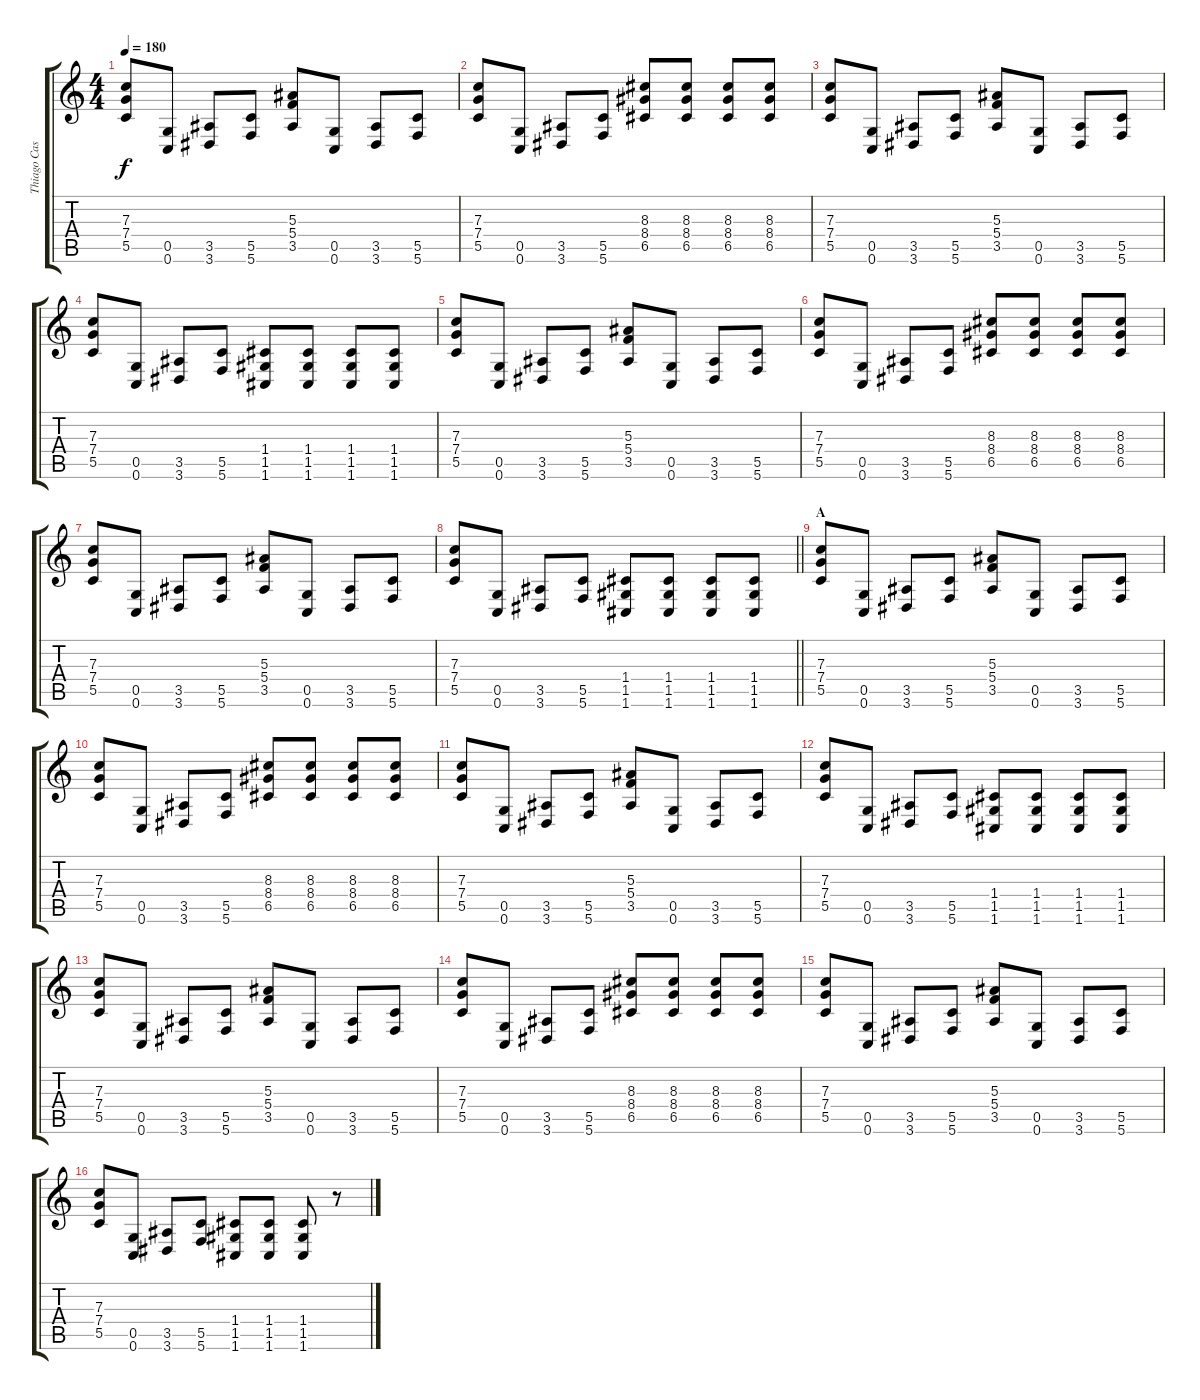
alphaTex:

\track ("Thiago Castro" "Thiago Cas") {instrument distortionguitar}
\staff {score tabs}
\tuning (D4 A3 F3 C3 G2 C2) {hide}
\ts (4 4)
\tempo 180
\clef g2
\ks c
(7.3 7.4 5.5).8{dy f} (0.5 0.6).8 (3.5 3.6).8 (5.5 5.6).8 (5.3 5.4 3.5).8 (0.5 0.6).8 (3.5 3.6).8 (5.5 5.6).8 |
(7.3 7.4 5.5).8 (0.5 0.6).8 (3.5 3.6).8 (5.5 5.6).8 (8.3 8.4 6.5).8 (8.3 8.4 6.5).8 (8.3 8.4 6.5).8 (8.3 8.4 6.5).8 |
(7.3 7.4 5.5).8 (0.5 0.6).8 (3.5 3.6).8 (5.5 5.6).8 (5.3 5.4 3.5).8 (0.5 0.6).8 (3.5 3.6).8 (5.5 5.6).8 |
(7.3 7.4 5.5).8 (0.5 0.6).8 (3.5 3.6).8 (5.5 5.6).8 (1.4 1.5 1.6).8 (1.4 1.5 1.6).8 (1.4 1.5 1.6).8 (1.4 1.5 1.6).8 |
(7.3 7.4 5.5).8 (0.5 0.6).8 (3.5 3.6).8 (5.5 5.6).8 (5.3 5.4 3.5).8 (0.5 0.6).8 (3.5 3.6).8 (5.5 5.6).8 |
(7.3 7.4 5.5).8 (0.5 0.6).8 (3.5 3.6).8 (5.5 5.6).8 (8.3 8.4 6.5).8 (8.3 8.4 6.5).8 (8.3 8.4 6.5).8 (8.3 8.4 6.5).8 |
(7.3 7.4 5.5).8 (0.5 0.6).8 (3.5 3.6).8 (5.5 5.6).8 (5.3 5.4 3.5).8 (0.5 0.6).8 (3.5 3.6).8 (5.5 5.6).8 |
\barLineRight lightlight
(7.3 7.4 5.5).8 (0.5 0.6).8 (3.5 3.6).8 (5.5 5.6).8 (1.4 1.5 1.6).8 (1.4 1.5 1.6).8 (1.4 1.5 1.6).8 (1.4 1.5 1.6).8 |
\section ("" "A")
(7.3 7.4 5.5).8 (0.5 0.6).8 (3.5 3.6).8 (5.5 5.6).8 (5.3 5.4 3.5).8 (0.5 0.6).8 (3.5 3.6).8 (5.5 5.6).8 |
(7.3 7.4 5.5).8 (0.5 0.6).8 (3.5 3.6).8 (5.5 5.6).8 (8.3 8.4 6.5).8 (8.3 8.4 6.5).8 (8.3 8.4 6.5).8 (8.3 8.4 6.5).8 |
(7.3 7.4 5.5).8 (0.5 0.6).8 (3.5 3.6).8 (5.5 5.6).8 (5.3 5.4 3.5).8 (0.5 0.6).8 (3.5 3.6).8 (5.5 5.6).8 |
(7.3 7.4 5.5).8 (0.5 0.6).8 (3.5 3.6).8 (5.5 5.6).8 (1.4 1.5 1.6).8 (1.4 1.5 1.6).8 (1.4 1.5 1.6).8 (1.4 1.5 1.6).8 |
(7.3 7.4 5.5).8 (0.5 0.6).8 (3.5 3.6).8 (5.5 5.6).8 (5.3 5.4 3.5).8 (0.5 0.6).8 (3.5 3.6).8 (5.5 5.6).8 |
(7.3 7.4 5.5).8 (0.5 0.6).8 (3.5 3.6).8 (5.5 5.6).8 (8.3 8.4 6.5).8 (8.3 8.4 6.5).8 (8.3 8.4 6.5).8 (8.3 8.4 6.5).8 |
(7.3 7.4 5.5).8 (0.5 0.6).8 (3.5 3.6).8 (5.5 5.6).8 (5.3 5.4 3.5).8 (0.5 0.6).8 (3.5 3.6).8 (5.5 5.6).8 |
(7.3 7.4 5.5).8 (0.5 0.6).8 (3.5 3.6).8 (5.5 5.6).8 (1.4 1.5 1.6).8 (1.4 1.5 1.6).8 (1.4 1.5 1.6).8 r.8
